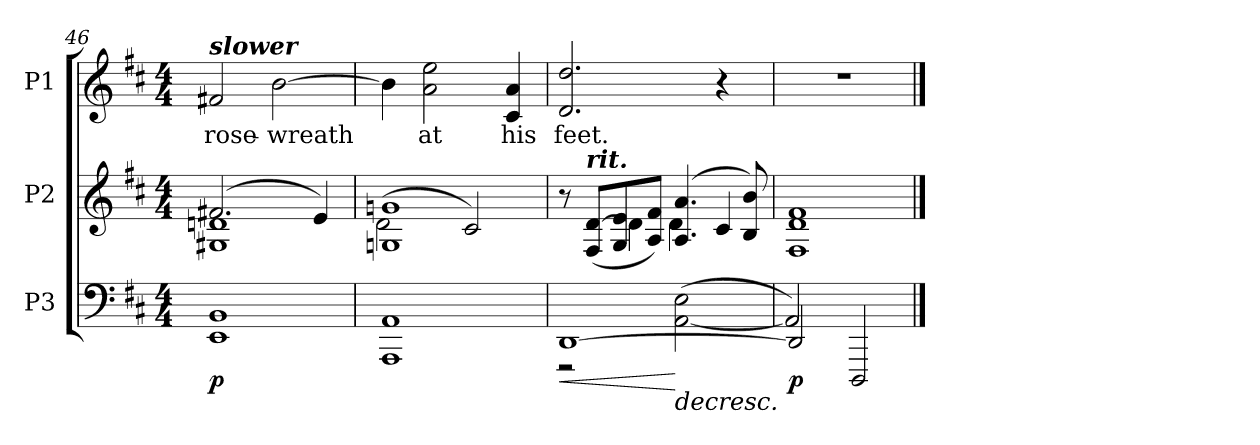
**kern	**dynam	**kern	**kern	**text
*part3	*part3	*part2	*part1	*part1
*staff3	*staff3	*staff2	*staff1	*staff1
*I"P3	*	*I"P2	*I"P1	*
*clefF4	*	*clefG2	*clefG2	*
*k[f#c#]	*	*k[f#c#]	*k[f#c#]	*
*D:	*	*D:	*D:	*
*M4/4	*	*M4/4	*M4/4	*
=46	=46	=46	=46	=46
*	*	*^	*	*
!	!	!	!	!LO:TX:a:Bi:t=slower	!
!	!	!	!	!	!LO:LY:b:color=#000000
1EEi 1BBi	p	(2.f#Xi/	1G#Xi 1dni	2f#Xi/	rose-
!	!	!	!	!	!LO:LY:b:color=#000000
.	.	.	.	[2bi\	-wreath
.	.	4ei/)	.	.	.
=47	=47	=47	=47	=47	=47
1AAAi 1AAi	.	1Gni 1gni	(2di\	4bi\]	.
!	!	!	!	!	!LO:LY:b:color=#000000
.	.	.	.	2ai\ 2eei	at
.	.	.	2c#i/)	.	.
!	!	!	!	!	!LO:LY:b:color=#000000
.	.	.	.	4c#i/ 4ai	his
=48	=48	=48	=48	=48	=48
*^	*	*	*	*	*
!	!	!LO:HP:b	!	!	!	!
!	!	!	!	!	!	!LO:LY:b:color=#000000
[1DDi	2r	<	8r	4ryy	2.di/ 2.ddi	feet.
!	!	!	!LO:TX:a:Bi:t=rit.	!	!	!
.	.	.	(8F#i/ [8diL	.	.	.
.	.	.	8Gi/ 8ei	4di\]	.	.
.	.	.	8Ai/ 8f#iJ)	.	.	.
!	!	!LO:HP:n=1:b	!	!	!	!
.	([2AAi\ 2Ei	[ >	(4.Ai/ 4.ai	4di\	.	.
.	.	.	.	4c#i/	4r	.
.	.	.	8Bi/ 8bi)	.	.	.
*	*	*	*v	*v	*	*
=49	=49	=49	=49	=49	=49
2DDi/]	2AAi/])	p	1F#i 1di 1f#i	1r	.
2DDDi/	2ryy	.	.	.	.
*v	*v	*	*	*	*
.	]	.	.	.
==	==	==	==	==
*-	*-	*-	*-	*-
